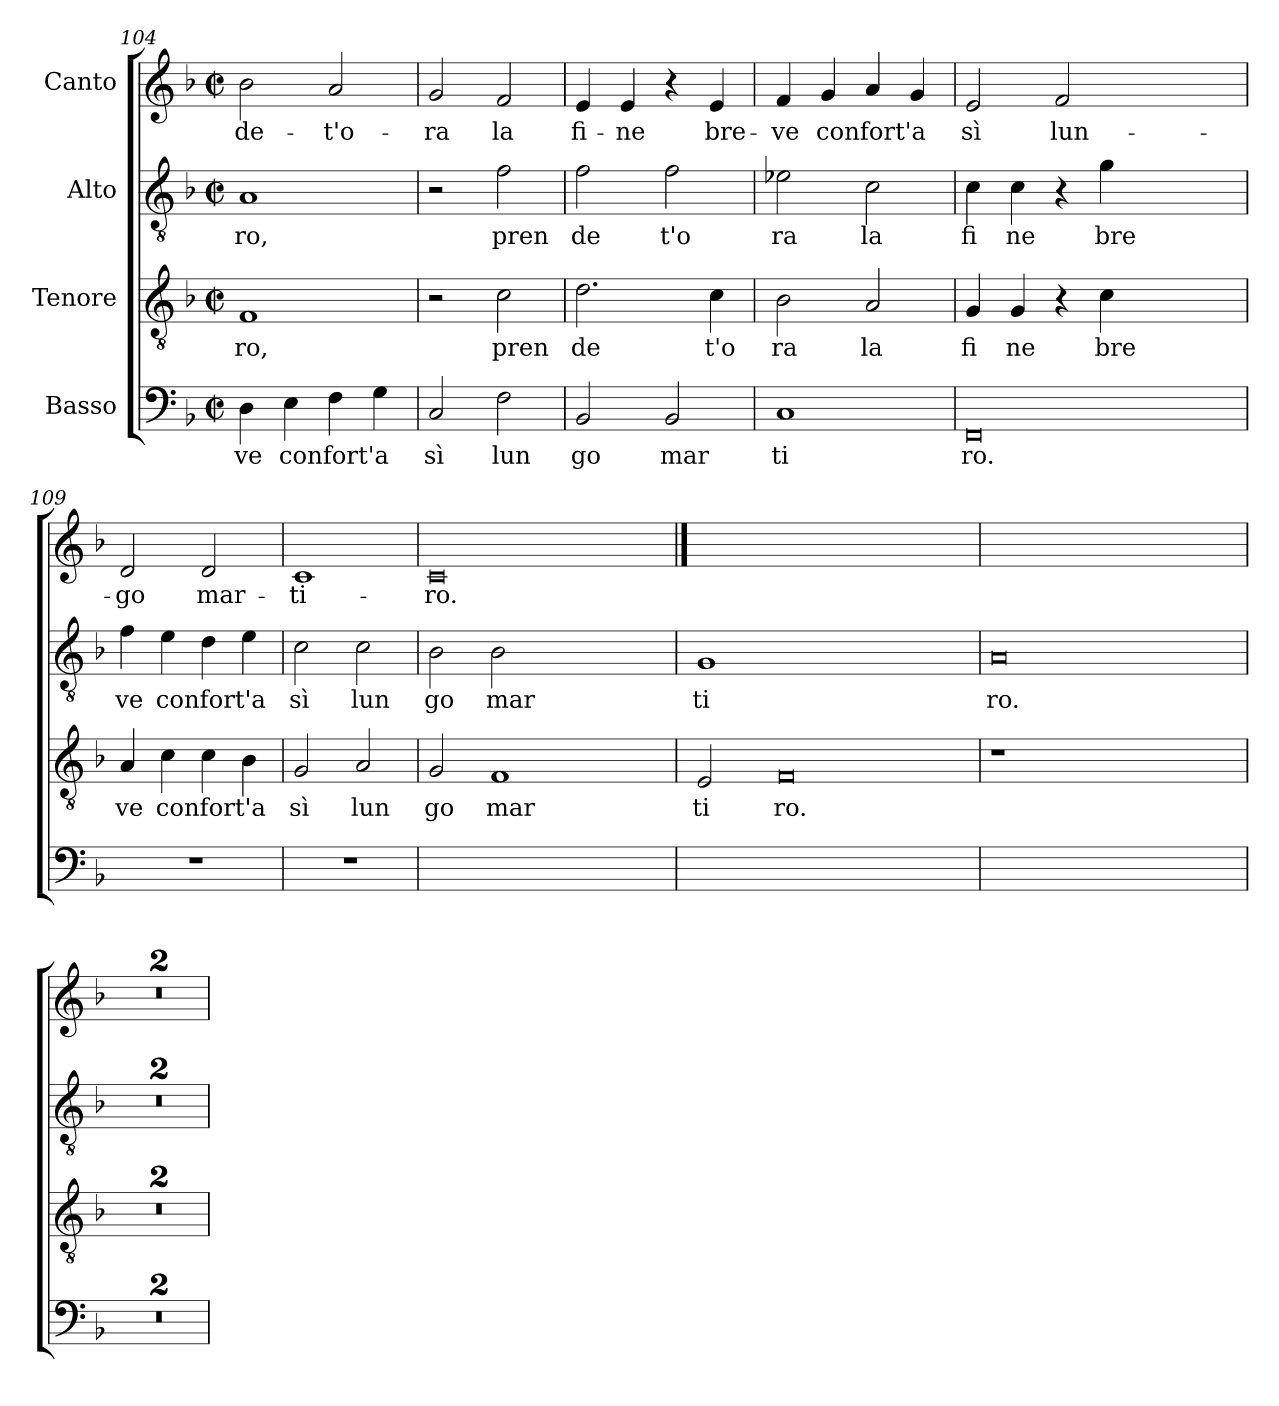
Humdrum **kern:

**kern	**text	**kern	**text	**kern	**text	**kern	**text
*part4	*part4	*part3	*part3	*part2	*part2	*part1	*part1
*staff4	*staff4	*staff3	*staff3	*staff2	*staff2	*staff1	*staff1
*I"Basso	*	*I"Tenore	*	*I"Alto	*	*I"Canto	*
*clefF4	*	*clefGv2	*	*clefGv2	*	*clefG2	*
*k[b-]	*	*k[b-]	*	*k[b-]	*	*k[b-]	*
*F:	*	*F:	*	*F:	*	*F:	*
*M2/2	*	*M2/2	*	*M2/2	*	*M2/2	*
*met(c|)	*	*met(c|)	*	*met(c|)	*	*met(c|)	*
=104	=104	=104	=104	=104	=104	=104	=104
!	!LO:LY:b	!	!LO:LY:b	!	!LO:LY:b	!	!LO:LY:b
4D\	ve	1F	ro,	1A	ro,	2b-\	-de-
!	!LO:LY:b	!	!	!	!	!	!
4E\	confort'a	.	.	.	.	.	.
!	!	!	!	!	!	!	!LO:LY:b
4F\	.	.	.	.	.	2a/	-t'o-
4G\	.	.	.	.	.	.	.
=105	=105	=105	=105	=105	=105	=105	=105
!	!LO:LY:b	!	!	!	!	!	!LO:LY:b
2C/	sì	2r	.	2r	.	2g/	-ra
!	!LO:LY:b	!	!LO:LY:b	!	!LO:LY:b	!	!LO:LY:b
2F\	lun	2c\	pren	2f\	pren	2f/	la
=106	=106	=106	=106	=106	=106	=106	=106
!	!LO:LY:b	!	!LO:LY:b	!	!LO:LY:b	!	!LO:LY:b
2BB-/	go	2.d\	de	2f\	de	4e/	fi-
!	!	!	!	!	!	!	!LO:LY:b
.	.	.	.	.	.	4e/	-ne
!	!LO:LY:b	!	!	!	!LO:LY:b	!	!
2BB-/	mar	.	.	2f\	t'o	4r	.
!	!	!	!LO:LY:b	!	!	!	!LO:LY:b
.	.	4c\	t'o	.	.	4e/	bre-
=107	=107	=107	=107	=107	=107	=107	=107
!	!LO:LY:b	!	!LO:LY:b	!	!LO:LY:b	!	!LO:LY:b
1C	ti	2B-\	ra	2e-X\	ra	4f/	-ve
!	!	!	!	!	!	!	!LO:LY:b
.	.	.	.	.	.	4g/	confort'a
!	!	!	!LO:LY:b	!	!LO:LY:b	!	!
.	.	2A/	la	2c\	la	4a/	.
.	.	.	.	.	.	4g/	.
=108	=108	=108	=108	=108	=108	=108	=108
!	!LO:LY:b	!	!LO:LY:b	!	!LO:LY:b	!	!LO:LY:b
0FF	ro.	4G/	fi	4c\	fi	2e/	sì
!	!	!	!LO:LY:b	!	!LO:LY:b	!	!
.	.	4G/	ne	4c\	ne	.	.
!	!	!	!	!	!	!	!LO:LY:b
.	.	4r	.	4r	.	2f/	lun-
!	!	!	!LO:LY:b	!	!LO:LY:b	!	!
.	.	4c\	bre	4g\	bre	.	.
.	.	1ryy	.	1ryy	.	1ryy	.
=109	=109	=109	=109	=109	=109	=109	=109
!	!	!	!LO:LY:b	!	!LO:LY:b	!	!LO:LY:b
1r	.	4A/	ve	4f\	ve	2d/	-go
!	!	!	!LO:LY:b	!	!LO:LY:b	!	!
.	.	4c\	confort'a	4e\	confort'a	.	.
!	!	!	!	!	!	!	!LO:LY:b
.	.	4c\	.	4d\	.	2d/	mar-
.	.	4B-\	.	4e\	.	.	.
=110	=110	=110	=110	=110	=110	=110	=110
!	!	!	!LO:LY:b	!	!LO:LY:b	!	!LO:LY:b
1r	.	2G/	sì	2c\	sì	1c	-ti-
!	!	!	!LO:LY:b	!	!LO:LY:b	!	!
.	.	2A/	lun	2c\	lun	.	.
=111	=111	=111	=111	=111	=111	=111	=111
!	!	!	!LO:LY:b	!	!LO:LY:b	!	!LO:LY:b
1ryy	.	2G/	go	2B-\	go	0c	-ro.
!	!	!	!LO:LY:b	!	!LO:LY:b	!	!
.	.	1F	mar	2B-\	mar	.	.
1ryy	.	.	.	1ryy	.	.	.
.	.	2ryy	.	.	.	.	.
=112	==112	=112	==112	=112	==112	==112	==112
!	!	!	!LO:LY:b	!	!LO:LY:b	!	!
1ryy	.	2E/	ti	1G	ti	4ryy	.
.	.	.	.	.	.	4ryy	.
!	!	!	!LO:LY:b	!	!	!	!
.	.	0F	ro.	.	.	4ryy	.
.	.	.	.	.	.	4ryy	.
1.ryy	.	.	.	1.ryy	.	1.ryy	.
=113	=113	=113	=113	=113	=113	=113	=113
!	!	!	!	!	!LO:LY:b	!	!
1ryy	.	1r	.	0A	ro.	4ryy	.
.	.	.	.	.	.	4ryy	.
.	.	.	.	.	.	4ryy	.
.	.	.	.	.	.	4ryy	.
1ryy	.	1ryy	.	.	.	1ryy	.
=	=	=	=	=	=	=	=
1ryy	.	1ryy	.	1r	.	1ryy	.
=	=	=	=	=	=	=	=
1ryy	.	1ryy	.	1r	.	1ryy	.
=	=	=	=	=	=	=	=
*-	*-	*-	*-	*-	*-	*-	*-
